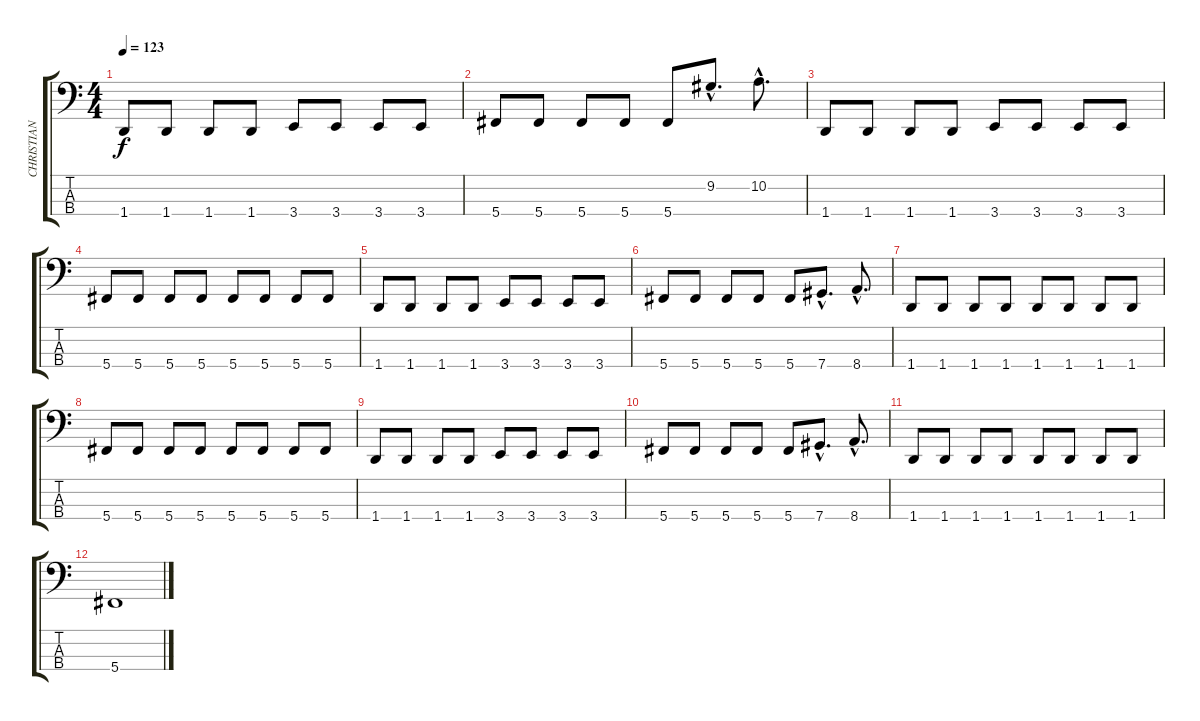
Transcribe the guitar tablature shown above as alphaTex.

\track ("CHRISTIAN ÄLVESTAM " "CHRISTIAN ") {instrument electricbassfinger}
\staff {score tabs}
\tuning (E2 B1 Gb1 Db1) {hide}
\ts (4 4)
\tempo 123
\clef f4
\ks c
1.4.8{dy f} 1.4.8 1.4.8 1.4.8 3.4.8 3.4.8 3.4.8 3.4.8 |
5.4.8 5.4.8 5.4.8 5.4.8 5.4.8 9.2{hac}.8{d} 10.2{hac}.8{d} |
1.4.8 1.4.8 1.4.8 1.4.8 3.4.8 3.4.8 3.4.8 3.4.8 |
5.4.8 5.4.8 5.4.8 5.4.8 5.4.8 5.4.8 5.4.8 5.4.8 |
1.4.8 1.4.8 1.4.8 1.4.8 3.4.8 3.4.8 3.4.8 3.4.8 |
5.4.8 5.4.8 5.4.8 5.4.8 5.4.8 7.4{hac}.8{d} 8.4{hac}.8{d} |
1.4.8 1.4.8 1.4.8 1.4.8 1.4.8 1.4.8 1.4.8 1.4.8 |
5.4.8 5.4.8 5.4.8 5.4.8 5.4.8 5.4.8 5.4.8 5.4.8 |
1.4.8 1.4.8 1.4.8 1.4.8 3.4.8 3.4.8 3.4.8 3.4.8 |
5.4.8 5.4.8 5.4.8 5.4.8 5.4.8 7.4{hac}.8{d} 8.4{hac}.8{d} |
1.4.8 1.4.8 1.4.8 1.4.8 1.4.8 1.4.8 1.4.8 1.4.8 |
5.4.1
